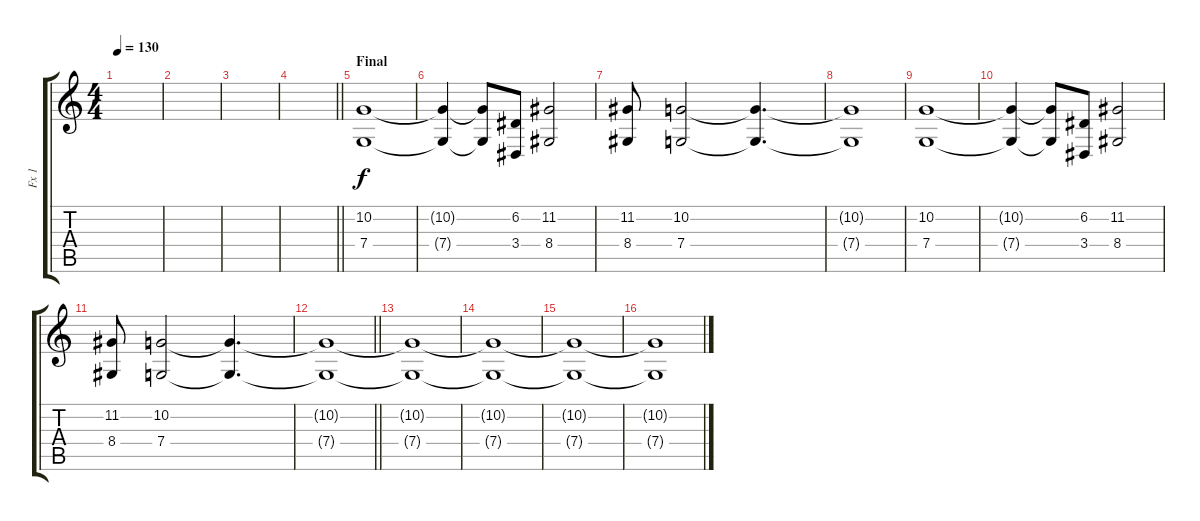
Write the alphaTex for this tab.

\track ("Fx 1" "Fx 1") {instrument choiraahs}
\staff {score tabs}
\tuning (D4 A3 F3 C3 G2 C2) {hide}
\ts (4 4)
\tempo 130
\clef g2
\ks c
|
|
|
\barLineRight lightlight
|
\section ("" "Final")
(10.2 7.4).1{dy f instrument choiraahs} |
(10.2{t} 7.4{t}).4 (10.2{t} 7.4{t}).8 (6.2 3.4).8 (11.2 8.4).2 |
(11.2 8.4).8 (10.2 7.4).2 (10.2{t} 7.4{t}).4{d} |
(10.2{t} 7.4{t}).1 |
(10.2 7.4).1{instrument choiraahs} |
(10.2{t} 7.4{t}).4 (10.2{t} 7.4{t}).8 (6.2 3.4).8 (11.2 8.4).2 |
(11.2 8.4).8 (10.2 7.4).2 (10.2{t} 7.4{t}).4{d} |
\barLineRight lightlight
(10.2{t} 7.4{t}).1 |
(10.2{t} 7.4{t}).1{volume 0} |
(10.2{t} 7.4{t}).1 |
(10.2{t} 7.4{t}).1 |
(10.2{t} 7.4{t}).1
